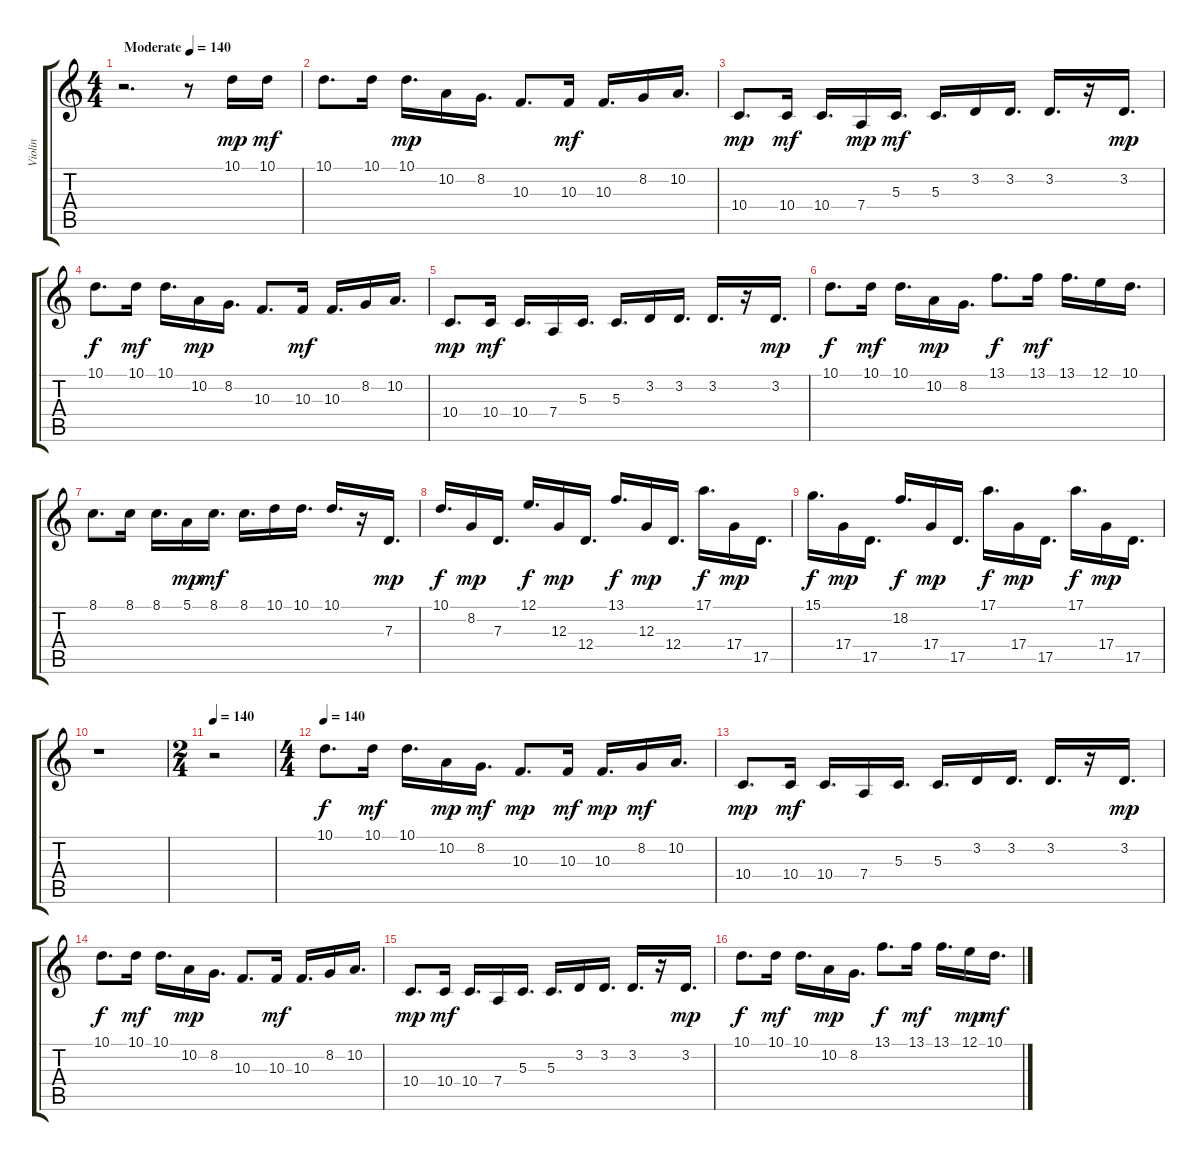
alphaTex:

\track ("Violin" "Violin") {instrument violin}
\staff {score tabs}
\tuning (E4 B3 G3 D3 A2 E2) {hide}
\ts (4 4)
\tempo (140 "Moderate")
\clef g2
\ks c
r.2{d dy mp instrument violin} r.8 10.1.16 10.1.16{dy mf} |
10.1.8{d} 10.1.16 10.1.16{d dy mp} 10.2.16 8.2.16{d} 10.3.8{d} 10.3.16{dy mf} 10.3.16{d} 8.2.16 10.2.16{d} |
10.4.8{d dy mp} 10.4.16{dy mf} 10.4.16{d} 7.4.16{dy mp} 5.3.16{d dy mf} 5.3.16{d} 3.2.16 3.2.16{d} 3.2.16{d} r.16 3.2.16{d dy mp} |
10.1.8{d dy f} 10.1.16{dy mf} 10.1.16{d} 10.2.16{dy mp} 8.2.16{d} 10.3.8{d} 10.3.16{dy mf} 10.3.16{d} 8.2.16 10.2.16{d} |
10.4.8{d dy mp} 10.4.16{dy mf} 10.4.16{d} 7.4.16 5.3.16{d} 5.3.16{d} 3.2.16 3.2.16{d} 3.2.16{d} r.16 3.2.16{d dy mp} |
10.1.8{d dy f} 10.1.16{dy mf} 10.1.16{d} 10.2.16{dy mp} 8.2.16{d} 13.1.8{d dy f} 13.1.16{dy mf} 13.1.16{d} 12.1.16 10.1.16{d} |
8.1.8{d} 8.1.16 8.1.16{d} 5.1.16{dy mp} 8.1.16{d dy mf} 8.1.16{d} 10.1.16 10.1.16{d} 10.1.16{d} r.16 7.3.16{d dy mp} |
10.1.16{d dy f} 8.2.16{dy mp} 7.3.16{d} 12.1.16{d dy f} 12.3.16{dy mp} 12.4.16{d} 13.1.16{d dy f} 12.3.16{dy mp} 12.4.16{d} 17.1.16{d dy f} 17.4.16{dy mp} 17.5.16{d} |
15.1.16{d dy f} 17.4.16{dy mp} 17.5.16{d} 18.2.16{d dy f} 17.4.16{dy mp} 17.5.16{d} 17.1.16{d dy f} 17.4.16{dy mp} 17.5.16{d} 17.1.16{d dy f} 17.4.16{dy mp} 17.5.16{d} |
r.1 |
\ts (2 4)
\tempo 140
r.2 |
\ts (4 4)
\tempo 140
10.1.8{d dy f} 10.1.16{dy mf} 10.1.16{d} 10.2.16{dy mp} 8.2.16{d dy mf} 10.3.8{d dy mp} 10.3.16{dy mf} 10.3.16{d dy mp} 8.2.16{dy mf} 10.2.16{d} |
10.4.8{d dy mp} 10.4.16{dy mf} 10.4.16{d} 7.4.16 5.3.16{d} 5.3.16{d} 3.2.16 3.2.16{d} 3.2.16{d} r.16 3.2.16{d dy mp} |
10.1.8{d dy f} 10.1.16{dy mf} 10.1.16{d} 10.2.16{dy mp} 8.2.16{d} 10.3.8{d} 10.3.16{dy mf} 10.3.16{d} 8.2.16 10.2.16{d} |
10.4.8{d dy mp} 10.4.16{dy mf} 10.4.16{d} 7.4.16 5.3.16{d} 5.3.16{d} 3.2.16 3.2.16{d} 3.2.16{d} r.16 3.2.16{d dy mp} |
10.1.8{d dy f} 10.1.16{dy mf} 10.1.16{d} 10.2.16{dy mp} 8.2.16{d} 13.1.8{d dy f} 13.1.16{dy mf} 13.1.16{d} 12.1.16{dy mp} 10.1.16{d dy mf}
